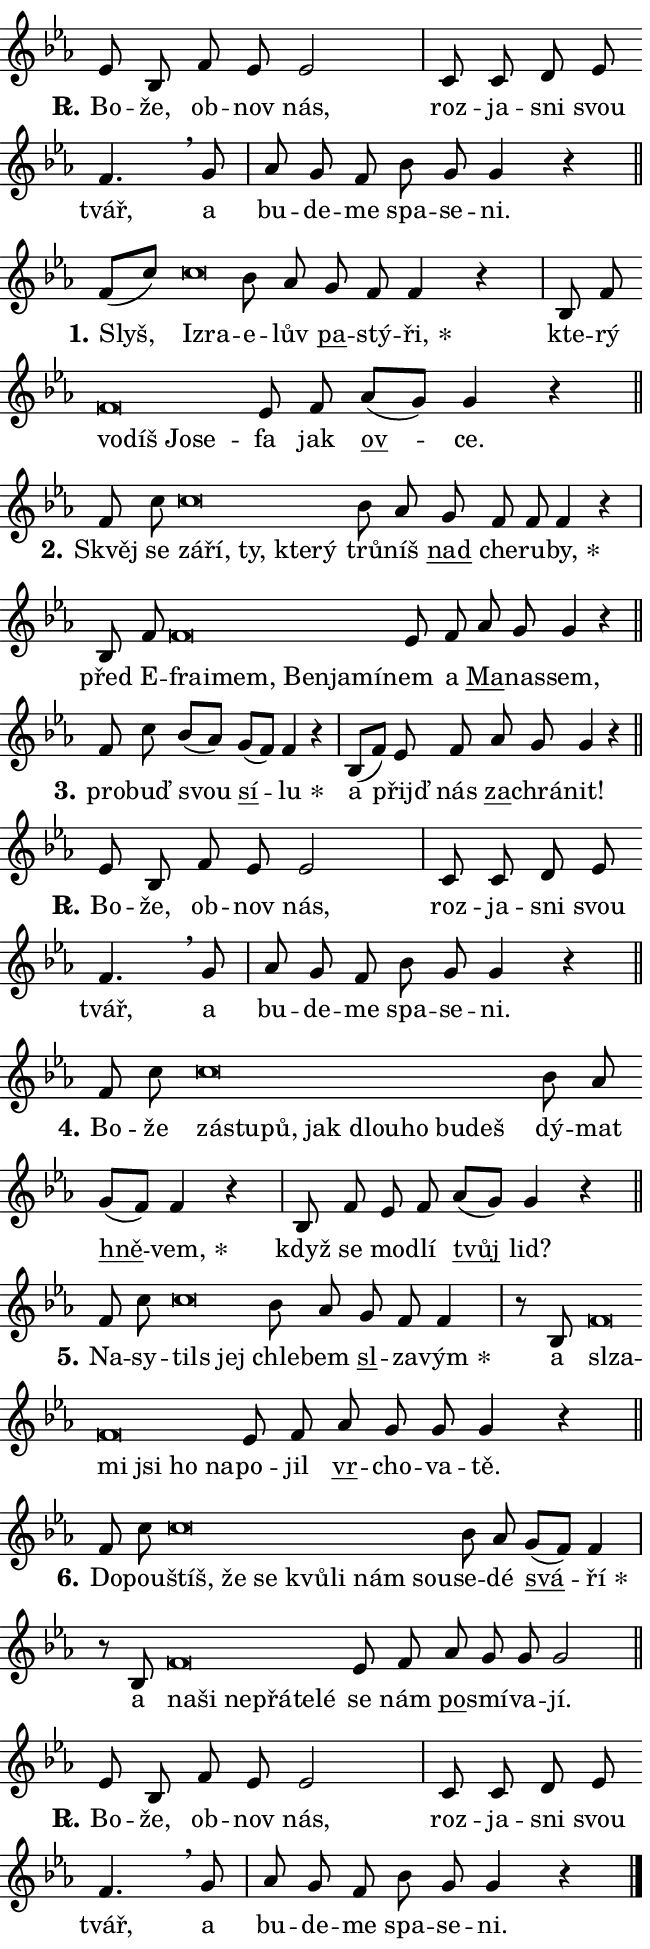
\version "2.24.0"
\header { tagline = "" }
\paper {
  indent = 0\cm
  top-margin = 0\cm
  right-margin = 0.13\cm % to fit lyric hyphens
  bottom-margin = 0\cm
  left-margin = 0\cm
  paper-width = 11\cm
  page-breaking = #ly:one-page-breaking
  system-system-spacing.basic-distance = #11
  score-system-spacing.basic-distance = #11
  ragged-last = ##f
}


%% Author: Thomas Morley
%% https://lists.gnu.org/archive/html/lilypond-user/2020-05/msg00002.html
#(define (line-position grob)
"Returns position of @var[grob} in current system:
   @code{'start}, if at first time-step
   @code{'end}, if at last time-step
   @code{'middle} otherwise
"
  (let* ((col (ly:item-get-column grob))
         (ln (ly:grob-object col 'left-neighbor))
         (rn (ly:grob-object col 'right-neighbor))
         (col-to-check-left (if (ly:grob? ln) ln col))
         (col-to-check-right (if (ly:grob? rn) rn col))
         (break-dir-left
           (and
             (ly:grob-property col-to-check-left 'non-musical #f)
             (ly:item-break-dir col-to-check-left)))
         (break-dir-right
           (and
             (ly:grob-property col-to-check-right 'non-musical #f)
             (ly:item-break-dir col-to-check-right))))
        (cond ((eqv? 1 break-dir-left) 'start)
              ((eqv? -1 break-dir-right) 'end)
              (else 'middle))))

#(define (tranparent-at-line-position vctor)
  (lambda (grob)
  "Relying on @code{line-position} select the relevant enry from @var{vctor}.
Used to determine transparency,"
    (case (line-position grob)
      ((end) (not (vector-ref vctor 0)))
      ((middle) (not (vector-ref vctor 1)))
      ((start) (not (vector-ref vctor 2))))))

noteHeadBreakVisibility =
#(define-music-function (break-visibility)(vector?)
"Makes @code{NoteHead}s transparent relying on @var{break-visibility}"
#{
  \override NoteHead.transparent =
    #(tranparent-at-line-position break-visibility)
#})

#(define delete-ledgers-for-transparent-note-heads
  (lambda (grob)
    "Reads whether a @code{NoteHead} is transparent.
If so this @code{NoteHead} is removed from @code{'note-heads} from
@var{grob}, which is supposed to be @code{LedgerLineSpanner}.
As a result ledgers are not printed for this @code{NoteHead}"
    (let* ((nhds-array (ly:grob-object grob 'note-heads))
           (nhds-list
             (if (ly:grob-array? nhds-array)
                 (ly:grob-array->list nhds-array)
                 '()))
           ;; Relies on the transparent-property being done before
           ;; Staff.LedgerLineSpanner.after-line-breaking is executed.
           ;; This is fragile ...
           (to-keep
             (remove
               (lambda (nhd)
                 (ly:grob-property nhd 'transparent #f))
               nhds-list)))
      ;; TODO find a better method to iterate over grob-arrays, similiar
      ;; to filter/remove etc for lists
      ;; For now rebuilt from scratch
      (set! (ly:grob-object grob 'note-heads)  '())
      (for-each
        (lambda (nhd)
          (ly:pointer-group-interface::add-grob grob 'note-heads nhd))
        to-keep))))

squashNotes = {
  \override NoteHead.X-extent = #'(-0.2 . 0.2)
  \override NoteHead.Y-extent = #'(-0.75 . 0)
  \override NoteHead.stencil =
    #(lambda (grob)
       (let ((pos (ly:grob-property grob 'staff-position)))
         (begin
           (if (< pos -7) (display "ERROR: Lower brevis then expected\n") (display ""))
           (if (<= pos -6) ly:text-interface::print ly:note-head::print))))
}
unSquashNotes = {
  \revert NoteHead.X-extent
  \revert NoteHead.Y-extent
  \revert NoteHead.stencil
}

hideNotes = \noteHeadBreakVisibility #begin-of-line-visible
unHideNotes = \noteHeadBreakVisibility #all-visible

% work-around for resetting accidentals
% https://lilypond.org/doc/v2.23/Documentation/notation/displaying-rhythms#unmetered-music
cadenzaMeasure = {
  \cadenzaOff
  \partial 1024 s1024
  \cadenzaOn
}

#(define-markup-command (accent layout props text) (markup?)
  "Underline accented syllable"
  (interpret-markup layout props
    #{\markup \override #'(offset . 4.3) \underline { #text }#}))

responsum = \markup \concat {
  "R" \hspace #-1.05 \path #0.1 #'((moveto 0 0.07) (lineto 0.9 0.8)) \hspace #0.05 "."
}

spaceSize = #0.6828661417322834 % exact space size for TeX Gyre Schola

\layout {
  \context {
    \Staff
    \remove "Time_signature_engraver"
    \override LedgerLineSpanner.after-line-breaking = #delete-ledgers-for-transparent-note-heads
  }
  \context {
    \Lyrics {
      \override LyricSpace.minimum-distance = \spaceSize
      \override LyricText.font-name = #"TeX Gyre Schola"
      \override LyricText.font-size = 1
      \override StanzaNumber.font-name = #"TeX Gyre Schola Bold"
      \override StanzaNumber.font-size = 1
    }
  }
  \context {
    \Score 
    \override NoteHead.text =
      #(lambda (grob) 
        (let ((pos (ly:grob-property grob 'staff-position)))
          #{\markup {
            \combine
              \halign #-0.55 \raise #(if (= pos -6) 0 0.5) \override #'(thickness . 2) \draw-line #'(3.2 . 0)
              \musicglyph "noteheads.sM1"
          }#}))
  }
}

% magnetic-lyrics.ily
%
%   written by
%     Jean Abou Samra <jean@abou-samra.fr>
%     Werner Lemberg <wl@gnu.org>
%
%   adapted by
%     Jiri Hon <jiri.hon@gmail.com>
%
% Version 2022-Apr-15

% https://www.mail-archive.com/lilypond-user@gnu.org/msg149350.html

#(define (Left_hyphen_pointer_engraver context)
   "Collect syllable-hyphen-syllable occurrences in lyrics and store
them in properties.  This engraver only looks to the left.  For
example, if the lyrics input is @code{foo -- bar}, it does the
following.

@itemize @bullet
@item
Set the @code{text} property of the @code{LyricHyphen} grob between
@q{foo} and @q{bar} to @code{foo}.

@item
Set the @code{left-hyphen} property of the @code{LyricText} grob with
text @q{foo} to the @code{LyricHyphen} grob between @q{foo} and
@q{bar}.
@end itemize

Use this auxiliary engraver in combination with the
@code{lyric-@/text::@/apply-@/magnetic-@/offset!} hook."
   (let ((hyphen #f)
         (text #f))
     (make-engraver
      (acknowledgers
       ((lyric-syllable-interface engraver grob source-engraver)
        (set! text grob)))
      (end-acknowledgers
       ((lyric-hyphen-interface engraver grob source-engraver)
        ;(when (not (grob::has-interface grob 'lyric-space-interface))
          (set! hyphen grob)));)
      ((stop-translation-timestep engraver)
       (when (and text hyphen)
         (ly:grob-set-object! text 'left-hyphen hyphen))
       (set! text #f)
       (set! hyphen #f)))))

#(define (lyric-text::apply-magnetic-offset! grob)
   "If the space between two syllables is less than the value in
property @code{LyricText@/.details@/.squash-threshold}, move the right
syllable to the left so that it gets concatenated with the left
syllable.

Use this function as a hook for
@code{LyricText@/.after-@/line-@/breaking} if the
@code{Left_@/hyphen_@/pointer_@/engraver} is active."
   (let ((hyphen (ly:grob-object grob 'left-hyphen #f)))
     (when hyphen
       (let ((left-text (ly:spanner-bound hyphen LEFT)))
         (when (grob::has-interface left-text 'lyric-syllable-interface)
           (let* ((common (ly:grob-common-refpoint grob left-text X))
                  (this-x-ext (ly:grob-extent grob common X))
                  (left-x-ext
                   (begin
                     ;; Trigger magnetism for left-text.
                     (ly:grob-property left-text 'after-line-breaking)
                     (ly:grob-extent left-text common X)))
                  ;; `delta` is the gap width between two syllables.
                  (delta (- (interval-start this-x-ext)
                            (interval-end left-x-ext)))
                  (details (ly:grob-property grob 'details))
                  (threshold (assoc-get 'squash-threshold details 0.2)))
             (when (< delta threshold)
               (let* (;; We have to manipulate the input text so that
                      ;; ligatures crossing syllable boundaries are not
                      ;; disabled.  For languages based on the Latin
                      ;; script this is essentially a beautification.
                      ;; However, for non-Western scripts it can be a
                      ;; necessity.
                      (lt (ly:grob-property left-text 'text))
                      (rt (ly:grob-property grob 'text))
                      (is-space (grob::has-interface hyphen 'lyric-space-interface))
                      (space (if is-space " " ""))
                      (extra-delta (if is-space spaceSize 0))
                      ;; Append new syllable.
                      (ltrt-space (if (and (string? lt) (string? rt))
                                (string-append lt space rt)
                                (make-concat-markup (list lt space rt))))
                      ;; Right-align `ltrt` to the right side.
                      (ltrt-space-markup (grob-interpret-markup
                               grob
                               (make-translate-markup
                                (cons (interval-length this-x-ext) 0)
                                (make-right-align-markup ltrt-space)))))
                 (begin
                   ;; Don't print `left-text`.
                   (ly:grob-set-property! left-text 'stencil #f)
                   ;; Set text and stencil (which holds all collected
                   ;; syllables so far) and shift it to the left.
                   (ly:grob-set-property! grob 'text ltrt-space)
                   (ly:grob-set-property! grob 'stencil ltrt-space-markup)
                   (ly:grob-translate-axis! grob (- (- delta extra-delta)) X))))))))))


#(define (lyric-hyphen::displace-bounds-first grob)
   ;; Make very sure this callback isn't triggered too early.
   (let ((left (ly:spanner-bound grob LEFT))
         (right (ly:spanner-bound grob RIGHT)))
     (ly:grob-property left 'after-line-breaking)
     (ly:grob-property right 'after-line-breaking)
     (ly:lyric-hyphen::print grob)))

squashThreshold = #0.4

\layout {
  \context {
    \Lyrics
    \consists #Left_hyphen_pointer_engraver
    \override LyricText.after-line-breaking =
      #lyric-text::apply-magnetic-offset!
    \override LyricHyphen.stencil = #lyric-hyphen::displace-bounds-first
    \override LyricText.details.squash-threshold = \squashThreshold
    \override LyricHyphen.minimum-distance = 0
    \override LyricHyphen.minimum-length = \squashThreshold
  }
}

squashText = \override LyricText.details.squash-threshold = 9999
unSquashText = \override LyricText.details.squash-threshold = \squashThreshold

leftText = \override LyricText.self-alignment-X = #LEFT
unLeftText = \revert LyricText.self-alignment-X

starOffset = #(lambda (grob) 
                (let ((x_offset (ly:self-alignment-interface::aligned-on-x-parent grob)))
                  (if (= x_offset 0) 0 (+ x_offset 1.2))))

star = #(define-music-function (syllable)(string?)
"Append star separator at the end of a syllable"
#{
  \once \override LyricText.X-offset = #starOffset
  \lyricmode { \markup {
    #syllable
    \override #'((font-name . "TeX Gyre Schola Bold")) \hspace #0.2 \lower #0.65 \larger "*"
  } }
#})

starAccent = #(define-music-function (syllable)(string?)
"Append star separator at the end of a syllable and make accent"
#{
  \once \override LyricText.X-offset = #starOffset
  \lyricmode { \markup {
    \accent #syllable
    \override #'((font-name . "TeX Gyre Schola Bold")) \hspace #0.2 \lower #0.65 \larger "*"
  } }
#})

breath = #(define-music-function (syllable)(string?)
"Append breathing indicator at the end of a syllable"
#{
  \lyricmode { \markup { #syllable "+" } }
#})

optionalBreath = #(define-music-function (syllable)(string?)
"Append optional breathing indicator at the end of a syllable"
#{
  \lyricmode { \markup { #syllable "(+)" } }
#})


\score {
    <<
        \new Voice = "melody" { \cadenzaOn \key es \major \relative { es'8 bes f' es es2 \cadenzaMeasure \bar "|" c8 c d es \bar "" f4. \breathe g8 \cadenzaMeasure \bar "|" as g f \bar "" bes g g4 r \cadenzaMeasure \bar "||" \break } }
        \new Lyrics \lyricsto "melody" { \lyricmode { \set stanza = \responsum
Bo -- že, ob -- nov nás, roz -- ja -- sni svou tvář, a bu -- de -- me spa -- se -- ni. } }
    >>
    \layout {}
}

\score {
    <<
        \new Voice = "melody" { \cadenzaOn \key es \major \relative { f'8[( c')] \bar "" \squashNotes c\breve*1/16 \hideNotes \breve*1/16 \bar "" \unHideNotes \unSquashNotes bes8 as \bar "" g f f4 r \cadenzaMeasure \bar "|" bes,8 f' \bar "" \squashNotes f\breve*1/16 \hideNotes \breve*1/16 \bar "" \breve*1/16 \breve*1/16 \bar "" \unHideNotes \unSquashNotes es8 f \bar "" as[( g)] g4 r \cadenzaMeasure \bar "||" \break } }
        \new Lyrics \lyricsto "melody" { \lyricmode { \set stanza = "1."
Slyš, \leftText Iz -- \squashText ra -- \unLeftText \unSquashText e -- lův \markup \accent pa -- stý -- \star ři, kte -- rý \leftText vo -- \squashText díš Jo -- se -- \unLeftText \unSquashText fa jak \markup \accent ov -- ce. } }
    >>
    \layout {}
}

\score {
    <<
        \new Voice = "melody" { \cadenzaOn \key es \major \relative { f'8 c' \bar "" \squashNotes c\breve*1/16 \hideNotes \breve*1/16 \bar "" \breve*1/16 \bar "" \breve*1/16 \breve*1/16 \bar "" \unHideNotes \unSquashNotes bes8 as \bar "" g f f f4 r \cadenzaMeasure \bar "|" bes,8 f' \bar "" \squashNotes f\breve*1/16 \hideNotes \breve*1/16 \bar "" \breve*1/16 \bar "" \breve*1/16 \breve*1/16 \bar "" \unHideNotes \unSquashNotes es8 f \bar "" as g g4 r \cadenzaMeasure \bar "||" \break } }
        \new Lyrics \lyricsto "melody" { \lyricmode { \set stanza = "2."
Skvěj se \leftText zá -- \squashText ří, ty, kte -- rý \unLeftText \unSquashText trů -- níš \markup \accent nad che -- ru -- \star by, před E -- \leftText frai -- \squashText mem, Ben -- ja -- mí -- \unLeftText \unSquashText nem a \markup \accent Ma -- na -- ssem, } }
    >>
    \layout {}
}

\score {
    <<
        \new Voice = "melody" { \cadenzaOn \key es \major \relative { f'8 c'8 bes8[( as)] \bar "" g[( f)] f4 r \cadenzaMeasure \bar "|" bes,8[( f'8)] es8 f \bar "" as g g4 r \cadenzaMeasure \bar "||" \break } }
        \new Lyrics \lyricsto "melody" { \lyricmode { \set stanza = "3."
pro -- buď svou \markup \accent sí -- \star lu a přijď nás \markup \accent za -- chrá -- nit! } }
    >>
    \layout {}
}

\score {
    <<
        \new Voice = "melody" { \cadenzaOn \key es \major \relative { es'8 bes f' es es2 \cadenzaMeasure \bar "|" c8 c d es \bar "" f4. \breathe g8 \cadenzaMeasure \bar "|" as g f \bar "" bes g g4 r \cadenzaMeasure \bar "||" \break } }
        \new Lyrics \lyricsto "melody" { \lyricmode { \set stanza = \responsum
Bo -- že, ob -- nov nás, roz -- ja -- sni svou tvář, a bu -- de -- me spa -- se -- ni. } }
    >>
    \layout {}
}

\score {
    <<
        \new Voice = "melody" { \cadenzaOn \key es \major \relative { f'8 c' \bar "" \squashNotes c\breve*1/16 \hideNotes \breve*1/16 \bar "" \breve*1/16 \bar "" \breve*1/16 \bar "" \breve*1/16 \bar "" \breve*1/16 \bar "" \breve*1/16 \breve*1/16 \bar "" \unHideNotes \unSquashNotes bes8 as \bar "" g[( f)] f4 r \cadenzaMeasure \bar "|" bes,8 f'8 es8 f \bar "" as[( g)] g4 r \cadenzaMeasure \bar "||" \break } }
        \new Lyrics \lyricsto "melody" { \lyricmode { \set stanza = "4."
Bo -- že \leftText zá -- \squashText stu -- pů, jak dlou -- ho bu -- deš \unLeftText \unSquashText dý -- mat \markup \accent hně -- \star vem, když se mo -- dlí \markup \accent tvůj lid? } }
    >>
    \layout {}
}

\score {
    <<
        \new Voice = "melody" { \cadenzaOn \key es \major \relative { f'8 c' \bar "" \squashNotes c\breve*1/16 \hideNotes \breve*1/16 \bar "" \unHideNotes \unSquashNotes bes8 as \bar "" g f f4 \cadenzaMeasure \bar "|" r8 bes,8 \squashNotes f'\breve*1/16 \hideNotes \breve*1/16 \bar "" \breve*1/16 \bar "" \breve*1/16 \bar "" \breve*1/16 \breve*1/16 \bar "" \unHideNotes \unSquashNotes es8 f \bar "" as g g g4 r \cadenzaMeasure \bar "||" \break } }
        \new Lyrics \lyricsto "melody" { \lyricmode { \set stanza = "5."
Na -- sy -- \leftText tils \squashText jej \unLeftText \unSquashText chle -- bem \markup \accent sl -- za -- \star vým a \leftText sl -- \squashText za -- mi jsi ho na -- \unLeftText \unSquashText po -- jil \markup \accent vr -- cho -- va -- tě. } }
    >>
    \layout {}
}

\score {
    <<
        \new Voice = "melody" { \cadenzaOn \key es \major \relative { f'8 c' \bar "" \squashNotes c\breve*1/16 \hideNotes \breve*1/16 \bar "" \breve*1/16 \bar "" \breve*1/16 \bar "" \breve*1/16 \bar "" \breve*1/16 \breve*1/16 \bar "" \unHideNotes \unSquashNotes bes8 as \bar "" g[( f)] f4 \cadenzaMeasure \bar "|" r8 bes,8 \squashNotes f'\breve*1/16 \hideNotes \breve*1/16 \bar "" \breve*1/16 \bar "" \breve*1/16 \bar "" \breve*1/16 \breve*1/16 \bar "" \unHideNotes \unSquashNotes es8 f \bar "" as g g g2 \cadenzaMeasure \bar "||" \break } }
        \new Lyrics \lyricsto "melody" { \lyricmode { \set stanza = "6."
Do -- pou -- \leftText štíš, \squashText že se kvů -- li nám sou -- \unLeftText \unSquashText se -- dé \markup \accent svá -- \star ří a \leftText na -- \squashText ši ne -- přá -- te -- lé \unLeftText \unSquashText se nám \markup \accent po -- smí -- va -- jí. } }
    >>
    \layout {}
}

\score {
    <<
        \new Voice = "melody" { \cadenzaOn \key es \major \relative { es'8 bes f' es es2 \cadenzaMeasure \bar "|" c8 c d es \bar "" f4. \breathe g8 \cadenzaMeasure \bar "|" as g f \bar "" bes g g4 r \cadenzaMeasure \bar "||" \break } \bar "|." }
        \new Lyrics \lyricsto "melody" { \lyricmode { \set stanza = \responsum
Bo -- že, ob -- nov nás, roz -- ja -- sni svou tvář, a bu -- de -- me spa -- se -- ni. } }
    >>
    \layout {}
}
